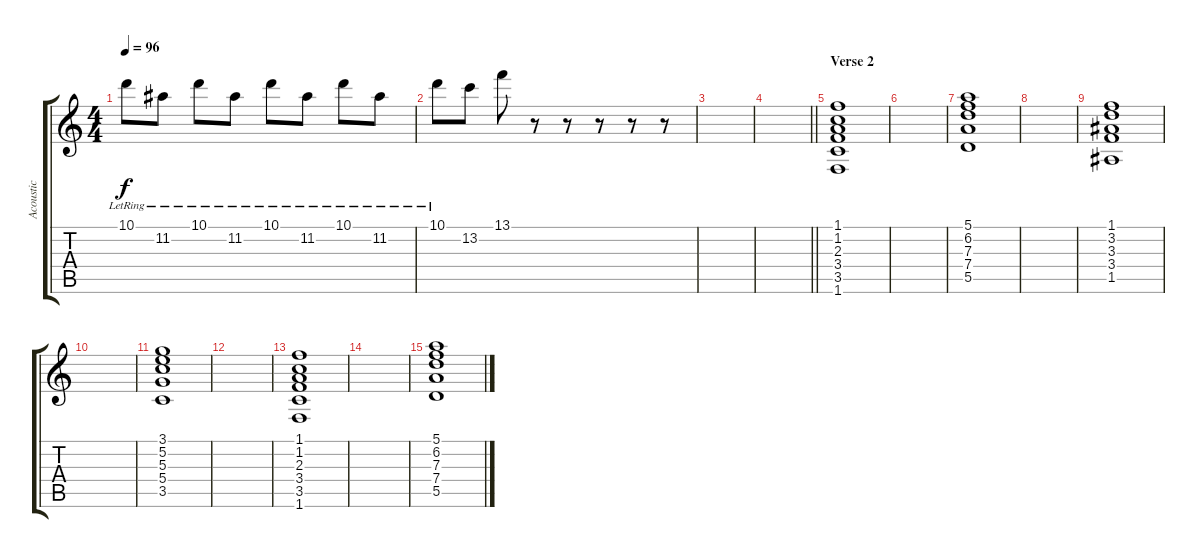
\track ("Acoustic" "Acoustic") {instrument acousticguitarsteel}
\staff {score tabs}
\tuning (E4 B3 G3 D3 A2 E2) {hide}
\ts (4 4)
\tempo 96
\clef g2
\ks c
10.1{lr}.8{dy f} 11.2{lr}.8 10.1{lr}.8 11.2{lr}.8 10.1{lr}.8 11.2{lr}.8 10.1{lr}.8 11.2{lr}.8 |
10.1{lr}.8 13.2.8 13.1.8 r.8 r.8 r.8 r.8 r.8 |
|
\barLineRight lightlight
|
\section ("" "Verse 2")
(1.1 1.2 2.3 3.4 3.5 1.6).1 |
|
(5.1 6.2 7.3 7.4 5.5).1 |
|
(1.1 3.2 3.3 3.4 1.5).1 |
|
(3.1 5.2 5.3 5.4 3.5).1 |
|
(1.1 1.2 2.3 3.4 3.5 1.6).1 |
|
(5.1 6.2 7.3 7.4 5.5).1
